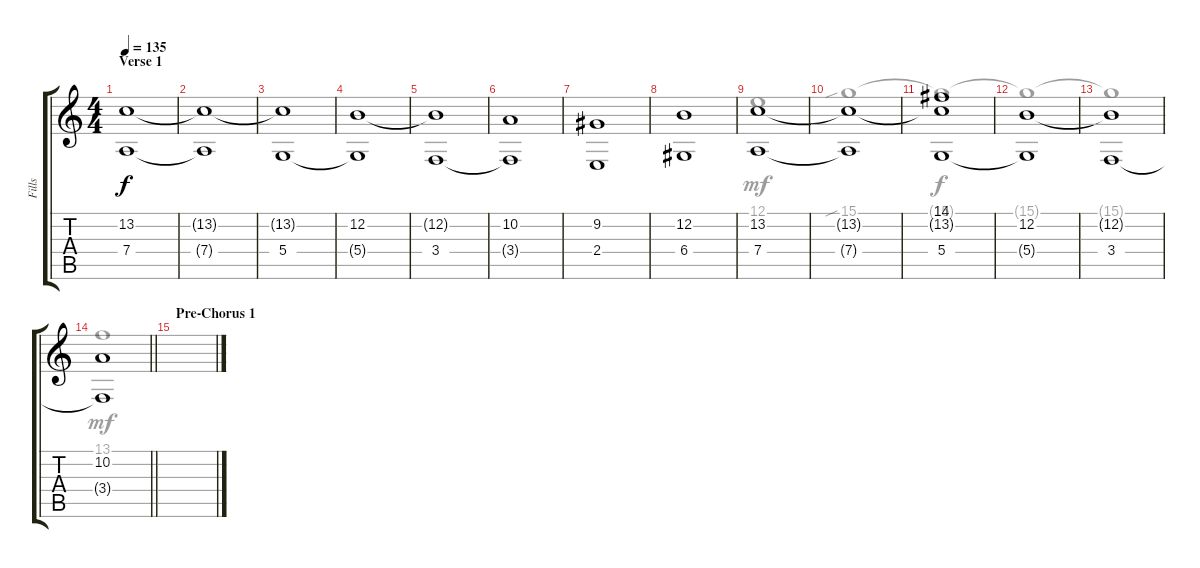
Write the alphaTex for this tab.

\track ("Fills" "Fills") {instrument pad2warm}
\staff {score tabs}
\tuning (E4 B3 G3 D3 A2 E2) {hide}
\voice
\ts (4 4)
\section ("" "Verse 1")
\tempo 135
\clef g2
\ks c
(13.2 7.4).1{dy f} |
(13.2{t} 7.4{t}).1 |
(13.2{t} 5.4).1 |
(12.2 5.4{t}).1 |
(12.2{t} 3.4).1 |
(10.2 3.4{t}).1 |
(9.2 2.4).1 |
(12.2 6.4).1 |
(13.2 7.4).1 |
(13.2{t} 7.4{t}).1 |
(14.1 13.2{t} 5.4).1 |
(12.2 5.4{t}).1 |
(12.2{t} 3.4).1 |
\barLineRight lightlight
(10.2 3.4{t}).1 |
\section ("" "Pre-Chorus 1")
|
\voice
\clef g2
\ottava regular
\simile none
\ks c
|
|
|
|
|
|
|
|
12.1.1{dy mf} |
15.1{sib}.1 |
15.1{t}.1{dy f} |
15.1{t}.1 |
15.1{t}.1 |
\barLineRight lightlight
13.1.1{dy mf} |
|
